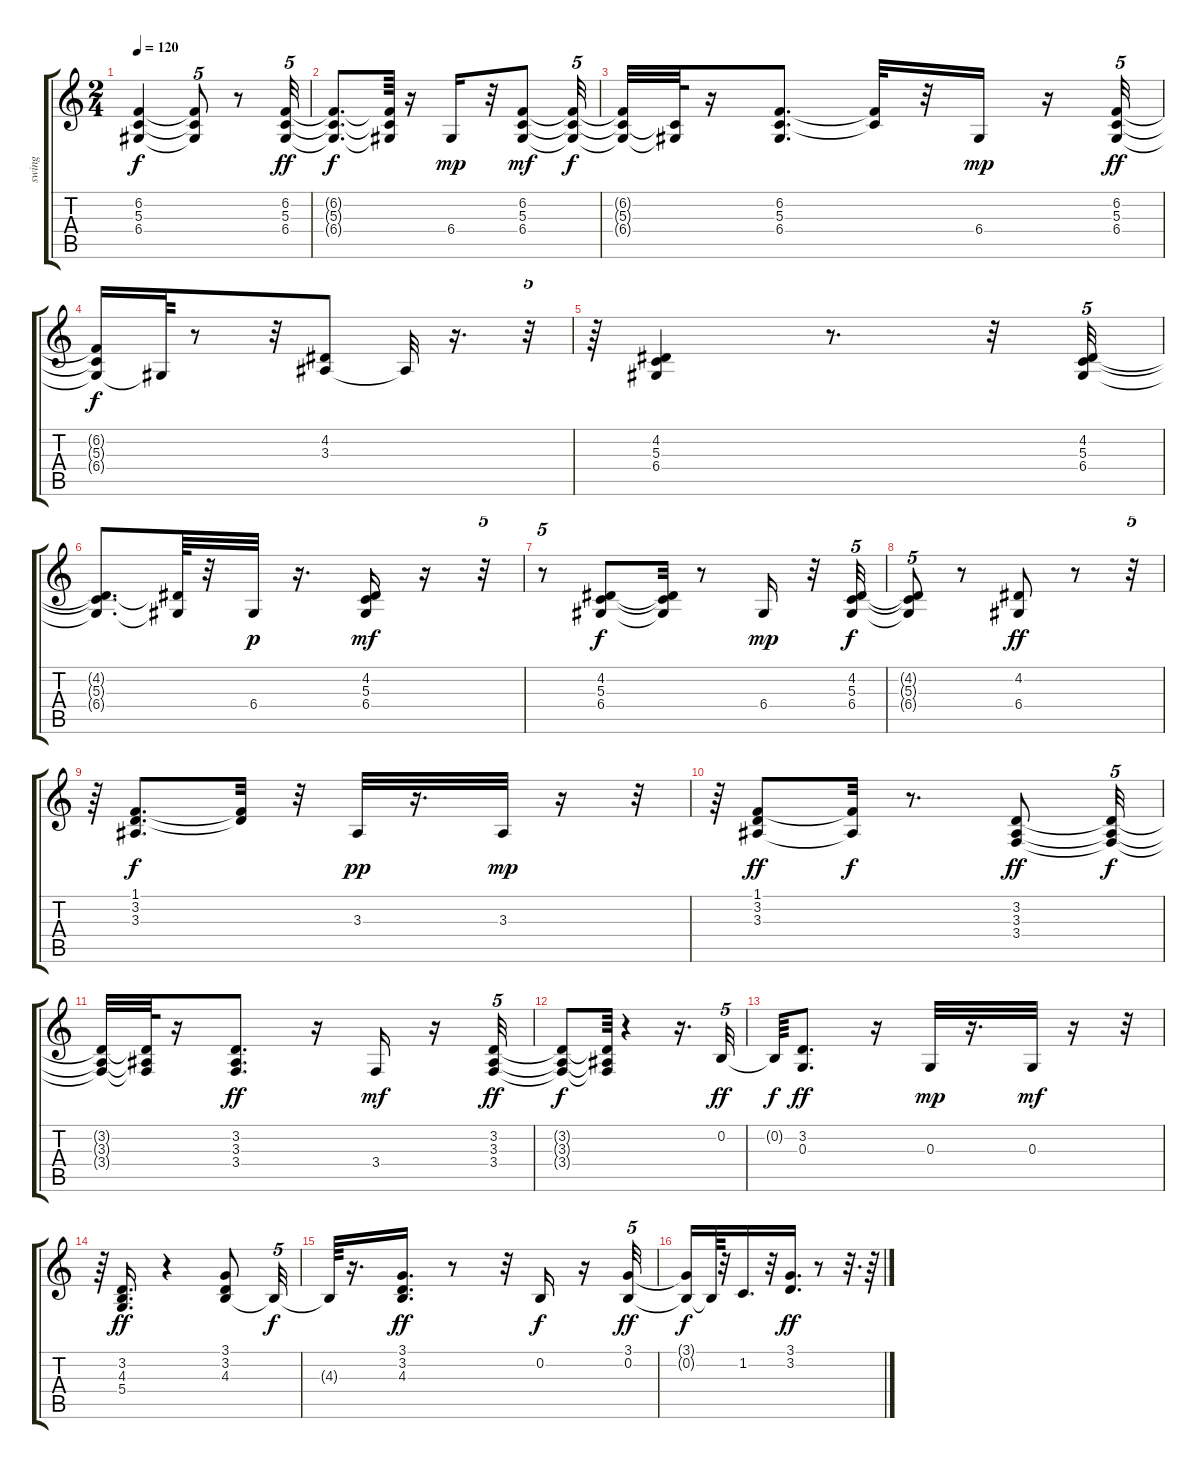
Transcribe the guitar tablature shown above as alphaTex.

\track ("swing" "swing") {instrument stringensemble1}
\staff {score tabs}
\tuning (E4 B3 G3 D3 A2 E2) {hide}
\ts (2 4)
\tempo 120
\clef g2
\ks c
(6.2{t} 5.3{t} 6.4{t}).4{dy f} (6.2{t} 5.3{t} 6.4{t}).8{tu (5 4)} r.8 (6.2 5.3 6.4).32{tu (5 4) dy ff} |
(6.2{t} 5.3{t} 6.4{t}).8{d dy f} (6.2{t} 5.3{t} 6.4{t}).64 r.16 6.4.16{dy mp} r.32 (6.2 5.3 6.4).8{dy mf} (6.2{t} 5.3{t} 6.4{t}).32{tu (5 4) dy f} |
(6.2{t} 5.3{t} 6.4{t}).32 (5.3{t} 6.4{t}).64 r.16 (6.2 5.3 6.4).8{d} (6.2{t} 5.3{t}).32 r.32 6.4.16{dy mp} r.16 (6.2 5.3 6.4).32{tu (5 4) dy ff} |
(6.2{t} 5.3{t} 6.4{t}).16{dy f} 6.4{t}.64 r.8 r.32 (4.2 3.3).8 3.3{t}.32 r.16{d} r.32{tu (5 4)} |
r.64 (4.2 5.3 6.4).4 r.8{d} r.32 (4.2 5.3 6.4).32{tu (5 4)} |
(4.2{t} 5.3{t} 6.4{t}).8{d} (4.2{t} 6.4{t}).64 r.32 6.4.32{dy p} r.16{d} (4.2 5.3 6.4).16{dy mf} r.16 r.32{tu (5 4)} |
r.8{tu (5 4)} (4.2 5.3 6.4).8{dy f} (4.2{t} 5.3{t} 6.4{t}).32 r.8 6.4.16{dy mp} r.32 (4.2 5.3 6.4).32{tu (5 4) dy f} |
(4.2{t} 5.3{t} 6.4{t}).8{tu (5 4)} r.8 (4.2 6.4).8{dy ff} r.8 r.32{tu (5 4)} |
r.64 (1.1 3.2 3.3).8{d dy f} (1.1{t} 3.2{t}).32 r.32 3.3.32{dy pp} r.16{d} 3.3.32{dy mp} r.16 r.32{tu (5 4)} |
r.64 (1.1 3.2 3.3).8{dy ff} (1.1{t} 3.3{t}).32{dy f} r.8{d} (3.2 3.3 3.4).8{dy ff} (3.2{t} 3.3{t} 3.4{t}).32{tu (5 4) dy f} |
(3.2{t} 3.3{t} 3.4{t}).32 (3.2{t} 3.3{t} 3.4{t}).64 r.16 (3.2 3.3 3.4).8{d dy ff} r.16 3.4.16{dy mf} r.16 (3.2 3.3 3.4).32{tu (5 4) dy ff} |
(3.2{t} 3.3{t} 3.4{t}).8{dy f} (3.2{t} 3.3{t} 3.4{t}).64 r.4 r.16{d} 0.2.32{tu (5 4) dy ff} |
0.2{t}.64{dy f} (3.2 0.3).8{d dy ff} r.16 0.3.32{dy mp} r.16{d} 0.3.32{dy mf} r.16 r.32{tu (5 4)} |
r.64 (3.2 4.3 5.4).16{d dy ff} r.4 (3.1 3.2 4.3).8 4.3{t}.32{tu (5 4) dy f} |
4.3{t}.64 r.16{d} (3.1 3.2 4.3).16{d dy ff} r.8 r.32 0.2.16{dy f} r.16 (3.1 0.2).32{tu (5 4) dy ff} |
(3.1{t} 0.2{t}).16{dy f} 0.2{t}.64 r.32 1.2.16{d} r.32 (3.1 3.2).16{d dy ff} r.8 r.32{d} r.64
